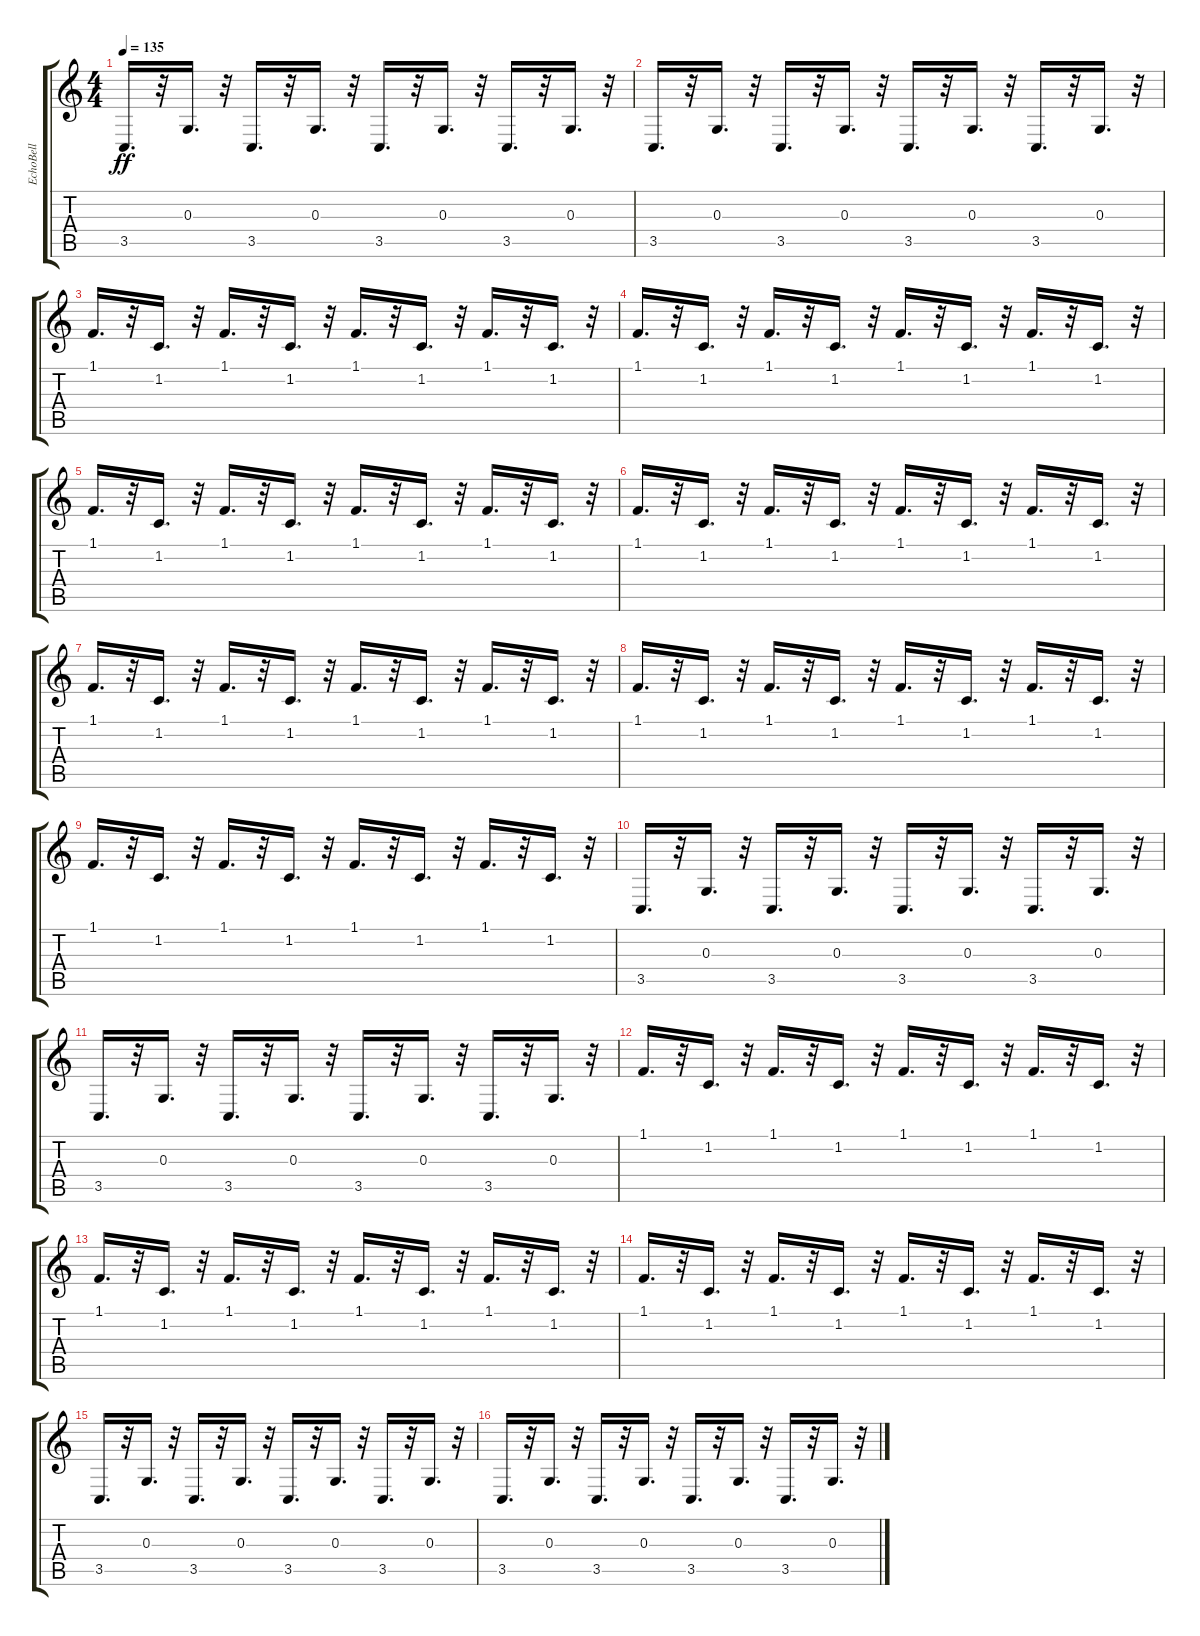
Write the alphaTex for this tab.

\track ("EchoBell" "EchoBell") {instrument fx7echoes}
\staff {score tabs}
\tuning (E4 B3 G3 D3 A2 E2) {hide}
\ts (4 4)
\tempo 135
\clef g2
\ks c
3.5.16{d dy ff} r.32 0.3.16{d} r.32 3.5.16{d} r.32 0.3.16{d} r.32 3.5.16{d} r.32 0.3.16{d} r.32 3.5.16{d} r.32 0.3.16{d} r.32 |
3.5.16{d} r.32 0.3.16{d} r.32 3.5.16{d} r.32 0.3.16{d} r.32 3.5.16{d} r.32 0.3.16{d} r.32 3.5.16{d} r.32 0.3.16{d} r.32 |
1.1.16{d} r.32 1.2.16{d} r.32 1.1.16{d} r.32 1.2.16{d} r.32 1.1.16{d} r.32 1.2.16{d} r.32 1.1.16{d} r.32 1.2.16{d} r.32 |
1.1.16{d} r.32 1.2.16{d} r.32 1.1.16{d} r.32 1.2.16{d} r.32 1.1.16{d} r.32 1.2.16{d} r.32 1.1.16{d} r.32 1.2.16{d} r.32 |
1.1.16{d} r.32 1.2.16{d} r.32 1.1.16{d} r.32 1.2.16{d} r.32 1.1.16{d} r.32 1.2.16{d} r.32 1.1.16{d} r.32 1.2.16{d} r.32 |
1.1.16{d} r.32 1.2.16{d} r.32 1.1.16{d} r.32 1.2.16{d} r.32 1.1.16{d} r.32 1.2.16{d} r.32 1.1.16{d} r.32 1.2.16{d} r.32 |
1.1.16{d} r.32 1.2.16{d} r.32 1.1.16{d} r.32 1.2.16{d} r.32 1.1.16{d} r.32 1.2.16{d} r.32 1.1.16{d} r.32 1.2.16{d} r.32 |
1.1.16{d} r.32 1.2.16{d} r.32 1.1.16{d} r.32 1.2.16{d} r.32 1.1.16{d} r.32 1.2.16{d} r.32 1.1.16{d} r.32 1.2.16{d} r.32 |
1.1.16{d} r.32 1.2.16{d} r.32 1.1.16{d} r.32 1.2.16{d} r.32 1.1.16{d} r.32 1.2.16{d} r.32 1.1.16{d} r.32 1.2.16{d} r.32 |
3.5.16{d} r.32 0.3.16{d} r.32 3.5.16{d} r.32 0.3.16{d} r.32 3.5.16{d} r.32 0.3.16{d} r.32 3.5.16{d} r.32 0.3.16{d} r.32 |
3.5.16{d} r.32 0.3.16{d} r.32 3.5.16{d} r.32 0.3.16{d} r.32 3.5.16{d} r.32 0.3.16{d} r.32 3.5.16{d} r.32 0.3.16{d} r.32 |
1.1.16{d} r.32 1.2.16{d} r.32 1.1.16{d} r.32 1.2.16{d} r.32 1.1.16{d} r.32 1.2.16{d} r.32 1.1.16{d} r.32 1.2.16{d} r.32 |
1.1.16{d} r.32 1.2.16{d} r.32 1.1.16{d} r.32 1.2.16{d} r.32 1.1.16{d} r.32 1.2.16{d} r.32 1.1.16{d} r.32 1.2.16{d} r.32 |
1.1.16{d} r.32 1.2.16{d} r.32 1.1.16{d} r.32 1.2.16{d} r.32 1.1.16{d} r.32 1.2.16{d} r.32 1.1.16{d} r.32 1.2.16{d} r.32 |
3.5.16{d} r.32 0.3.16{d} r.32 3.5.16{d} r.32 0.3.16{d} r.32 3.5.16{d} r.32 0.3.16{d} r.32 3.5.16{d} r.32 0.3.16{d} r.32 |
3.5.16{d} r.32 0.3.16{d} r.32 3.5.16{d} r.32 0.3.16{d} r.32 3.5.16{d} r.32 0.3.16{d} r.32 3.5.16{d} r.32 0.3.16{d} r.32
